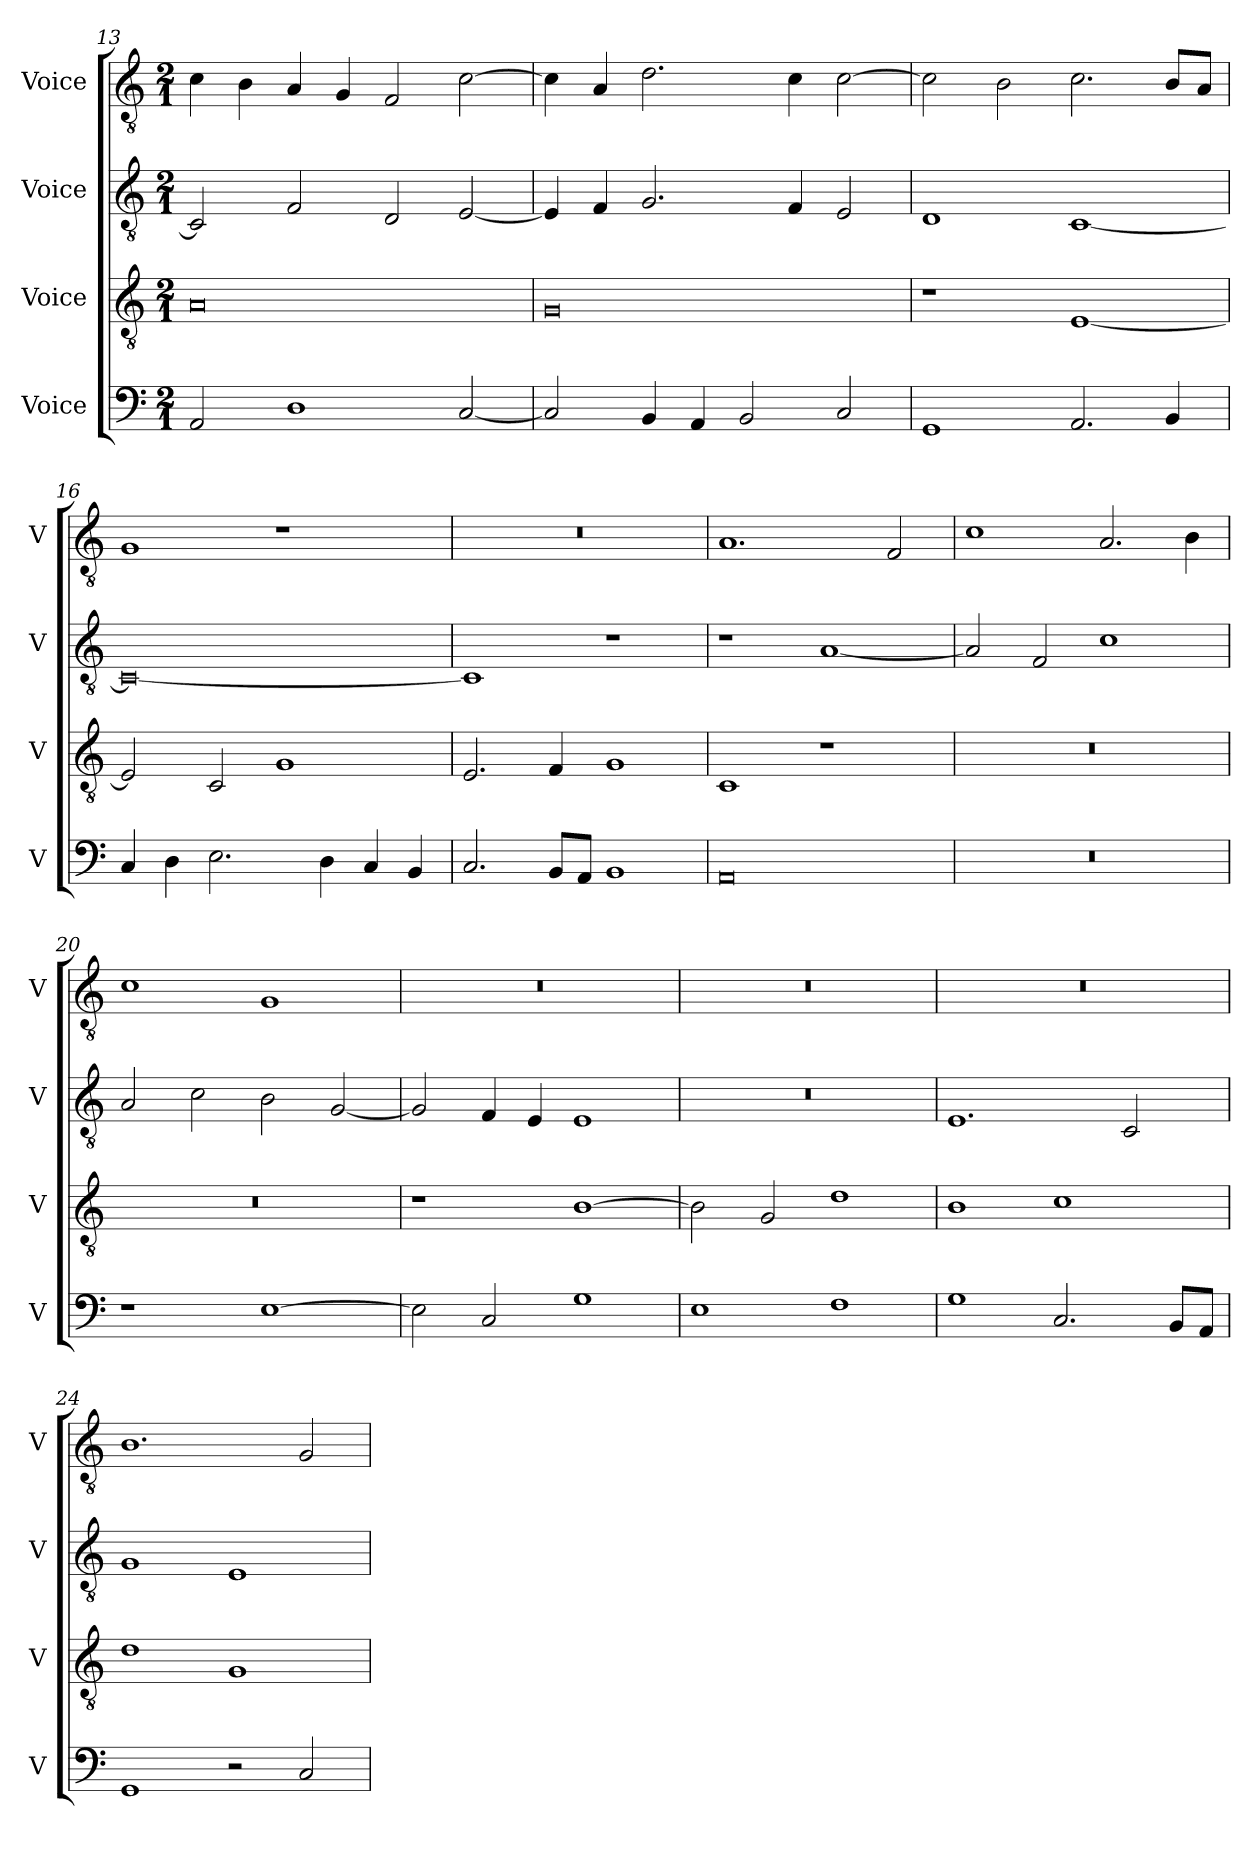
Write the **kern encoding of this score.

**kern	**kern	**kern	**kern
*part4	*part3	*part2	*part1
*staff4	*staff3	*staff2	*staff1
*I"Voice	*I"Voice	*I"Voice	*I"Voice
*I'V	*I'V	*I'V	*I'V
*clefF4	*clefGv2	*clefGv2	*clefGv2
*k[]	*k[]	*k[]	*k[]
*M2/1	*M2/1	*M2/1	*M2/1
=13	=13	=13	=13
2AA/	0A	2C/]	4c\
.	.	.	4B\
1D	.	2F/	4A/
.	.	.	4G/
.	.	2D/	2F/
[2C/	.	[2E/	[2c\
=14	=14	=14	=14
2C/]	0G	4E/]	4c\]
.	.	4F/	4A/
4BB/	.	2.G/	2.d\
4AA/	.	.	.
2BB/	.	.	.
.	.	4F/	4c\
2C/	.	2E/	[2c\
!!LO:LB:g=z
=15	=15	=15	=15
1GG	1r	1D	2c\]
.	.	.	2B\
2.AA/	[1E	[1C	2.c\
4BB/	.	.	8B/L
.	.	.	8A/J
=16	=16	=16	=16
4C/	2E/]	0C_	1G
4D\	.	.	.
2.E\	2C/	.	.
.	1G	.	1r
4D\	.	.	.
4C/	.	.	.
4BB/	.	.	.
=17	=17	=17	=17
2.C/	2.E/	1C]	0r
8BB/L	4F/	.	.
8AA/J	.	.	.
1BB	1G	1r	.
=18	=18	=18	=18
0AA	1C	1r	1.A
.	1r	[1A	.
.	.	.	2F/
!!LO:LB:g=z
=19	=19	=19	=19
0r	0r	2A/]	1c
.	.	2F/	.
.	.	1c	2.A/
.	.	.	4B\
=20	=20	=20	=20
1r	0r	2A/	1c
.	.	2c\	.
[1E	.	2B\	1G
.	.	[2G/	.
=21	=21	=21	=21
2E\]	1r	2G/]	0r
2C/	.	4F/	.
.	.	4E/	.
1G	[1B	1E	.
=22	=22	=22	=22
1E	2B\]	0r	0r
.	2G/	.	.
1F	1d	.	.
!!LO:PB:g=z
=23	=23	=23	=23
1G	1B	1.E	0r
2.C/	1c	.	.
.	.	2C/	.
8BB/L	.	.	.
8AA/J	.	.	.
=24	=24	=24	=24
1GG	1d	1G	1.B
2r	1G	1E	.
2C/	.	.	2G/
=	=	=	=
*-	*-	*-	*-
